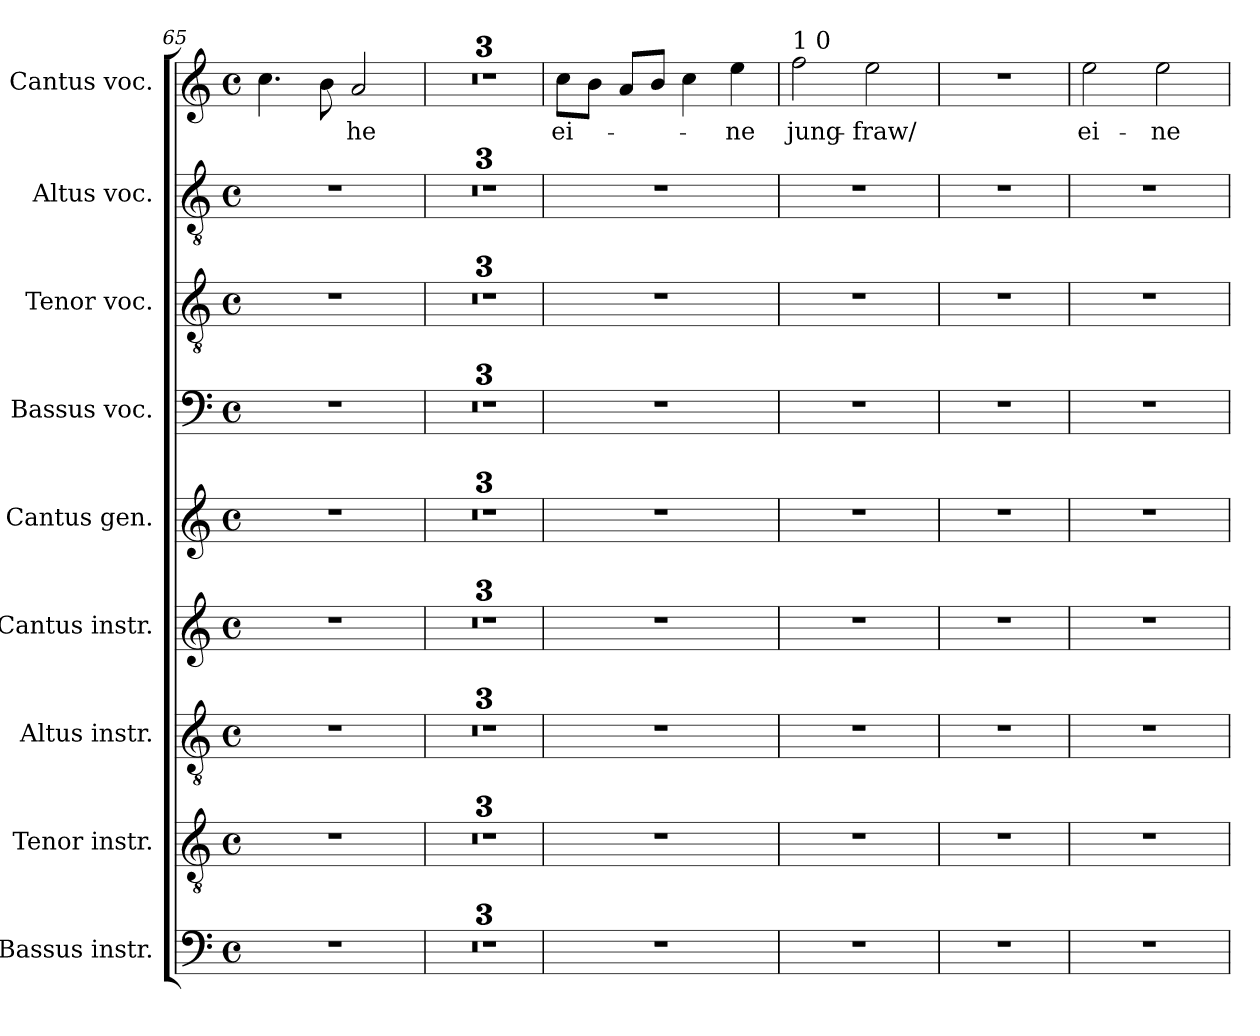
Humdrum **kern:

**kern	**kern	**kern	**kern	**kern	**kern	**kern	**kern	**kern	**text
*part9	*part8	*part7	*part6	*part5	*part4	*part3	*part2	*part1	*part1
*staff9	*staff8	*staff7	*staff6	*staff5	*staff4	*staff3	*staff2	*staff1	*staff1
*I"Bassus instr.	*I"Tenor instr.	*I"Altus instr.	*I"Cantus instr.	*I"Cantus gen.	*I"Bassus voc.	*I"Tenor voc.	*I"Altus voc.	*I"Cantus voc.	*
*clefF4	*clefGv2	*clefGv2	*clefG2	*clefG2	*clefF4	*clefGv2	*clefGv2	*clefG2	*
*k[]	*k[]	*k[]	*k[]	*k[]	*k[]	*k[]	*k[]	*k[]	*
*C:	*C:	*C:	*C:	*C:	*C:	*C:	*C:	*C:	*
*M4/4	*M4/4	*M4/4	*M4/4	*M4/4	*M4/4	*M4/4	*M4/4	*M4/4	*
*met(c)	*met(c)	*met(c)	*met(c)	*met(c)	*met(c)	*met(c)	*met(c)	*met(c)	*
=65	=65	=65	=65	=65	=65	=65	=65	=65	=65
1r	1r	1r	1r	1r	1r	1r	1r	4.cc\	.
.	.	.	.	.	.	.	.	8b\	.
!	!	!	!	!	!	!	!	!	!LO:LY:b
.	.	.	.	.	.	.	.	2a/	-he
=66	=66	=66	=66	=66	=66	=66	=66	=66	=66
1r	1r	1r	1r	1r	1r	1r	1r	1r	.
=67	=67	=67	=67	=67	=67	=67	=67	=67	=67
1r	1r	1r	1r	1r	1r	1r	1r	1r	.
=68	=68	=68	=68	=68	=68	=68	=68	=68	=68
1r	1r	1r	1r	1r	1r	1r	1r	1r	.
=69	=69	=69	=69	=69	=69	=69	=69	=69	=69
!	!	!	!	!	!	!	!	!	!LO:LY:b
1r	1r	1r	1r	1r	1r	1r	1r	8cc\L	ei-
.	.	.	.	.	.	.	.	8b\J	.
.	.	.	.	.	.	.	.	8a/L	.
.	.	.	.	.	.	.	.	8b/J	.
.	.	.	.	.	.	.	.	4cc\	.
!	!	!	!	!	!	!	!	!	!LO:LY:b
.	.	.	.	.	.	.	.	4ee\	-ne
!!LO:LB:g=z
=70	=70	=70	=70	=70	=70	=70	=70	=70	=70
!	!	!	!	!	!	!	!	!LO:TX:a:t=1 0	!
!	!	!	!	!	!	!	!	!	!LO:LY:b
1r	1r	1r	1r	1r	1r	1r	1r	2ff\	jung-
!	!	!	!	!	!	!	!	!	!LO:LY:b
.	.	.	.	.	.	.	.	2ee\	-fraw/
=71	=71	=71	=71	=71	=71	=71	=71	=71	=71
1r	1r	1r	1r	1r	1r	1r	1r	1r	.
=72	=72	=72	=72	=72	=72	=72	=72	=72	=72
!	!	!	!	!	!	!	!	!	!LO:LY:b
1r	1r	1r	1r	1r	1r	1r	1r	2ee\	ei-
!	!	!	!	!	!	!	!	!	!LO:LY:b
.	.	.	.	.	.	.	.	2ee\	-ne
=	=	=	=	=	=	=	=	=	=
*-	*-	*-	*-	*-	*-	*-	*-	*-	*-
